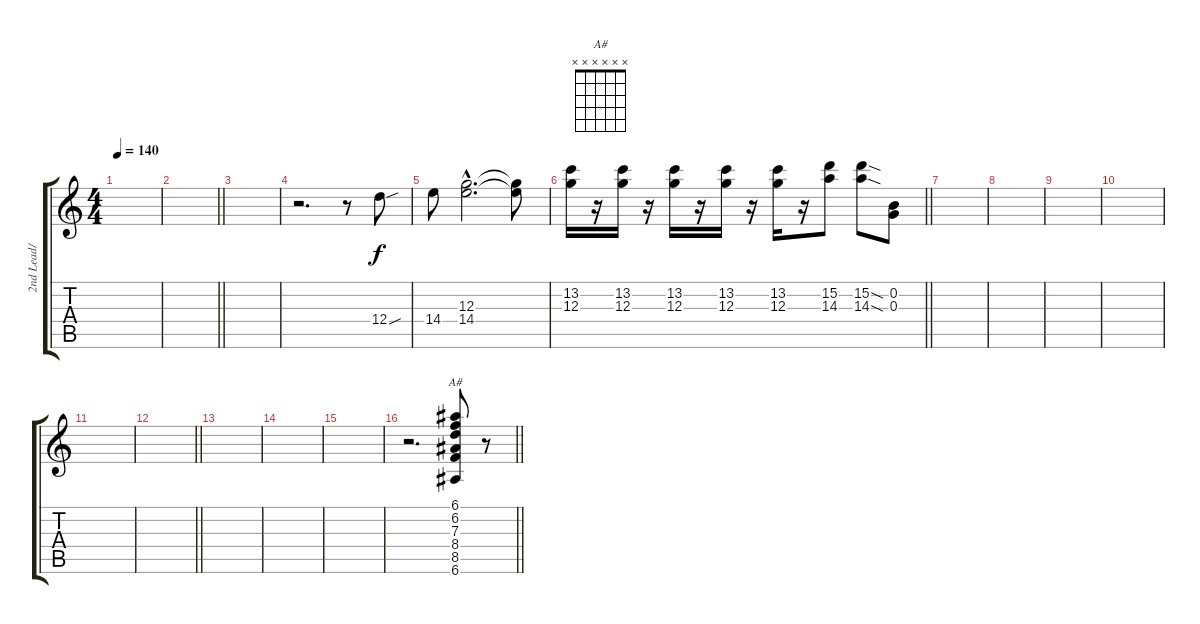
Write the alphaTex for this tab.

\track ("2nd Lead/ Rhythm" "2nd Lead/ ") {instrument overdrivenguitar}
\staff {score tabs}
\tuning (E4 B3 G3 D3 A2 E2) {hide}
\chord ("A#" x x x x x x)
\ts (4 4)
\tempo 140
\clef g2
\ks c
|
\barLineRight lightlight
|
|
r.2{d} r.8 12.4{sou}.8 |
14.4.8 (12.3{hac} 14.4{hac}).2{d} (12.3{t} 14.4{t}).8 |
\barLineRight lightlight
(13.2 12.3).16 r.16 (13.2 12.3).16 r.16 (13.2 12.3).16 r.16 (13.2 12.3).16 r.16 (13.2 12.3).16 r.16 (15.2 14.3).8 (15.2{sod} 14.3{sod}).8 (0.2 0.3).8 |
|
|
|
|
|
\barLineRight lightlight
|
|
|
|
\barLineRight lightlight
r.2{d} (6.1 6.2 7.3 8.4 8.5 6.6).8{ch "A#"} r.8
